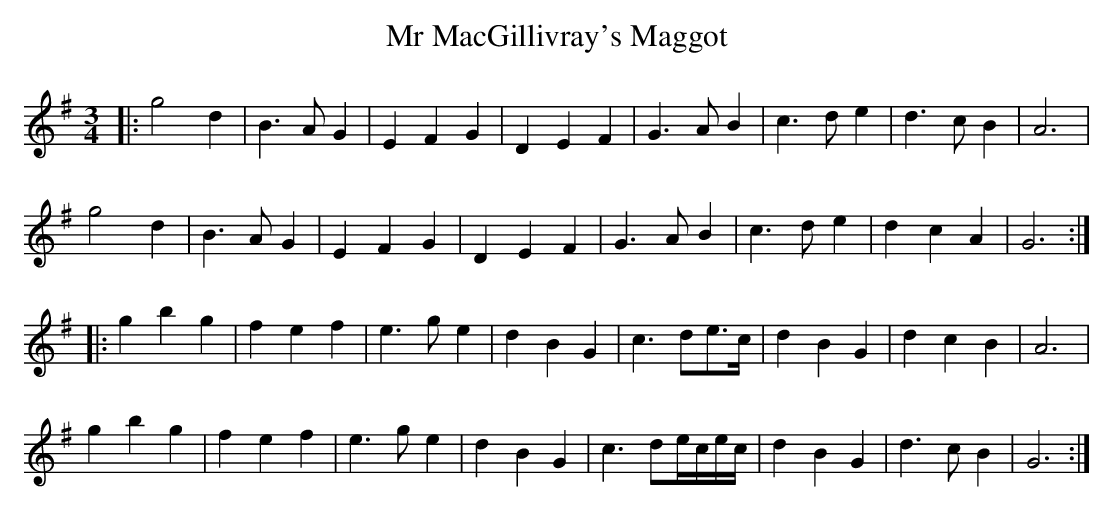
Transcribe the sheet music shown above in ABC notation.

X:1
T:Mr MacGillivray's Maggot
M:3/4
L:1/4
K:G
|: g2d | B>AG | EFG | DEF | G>AB | c>de | d>cB | A3 |
g2d | B>AG | EFG | DEF | G>AB | c>de | dcA | G3 :|
|: gbg | fef | e>ge | dBG | c>de/>c/ | dBG | dcB | A3 |
gbg | fef | e>ge | dBG | c>de/4c/4e/4c/4 | dBG | d>cB | G3 :|
